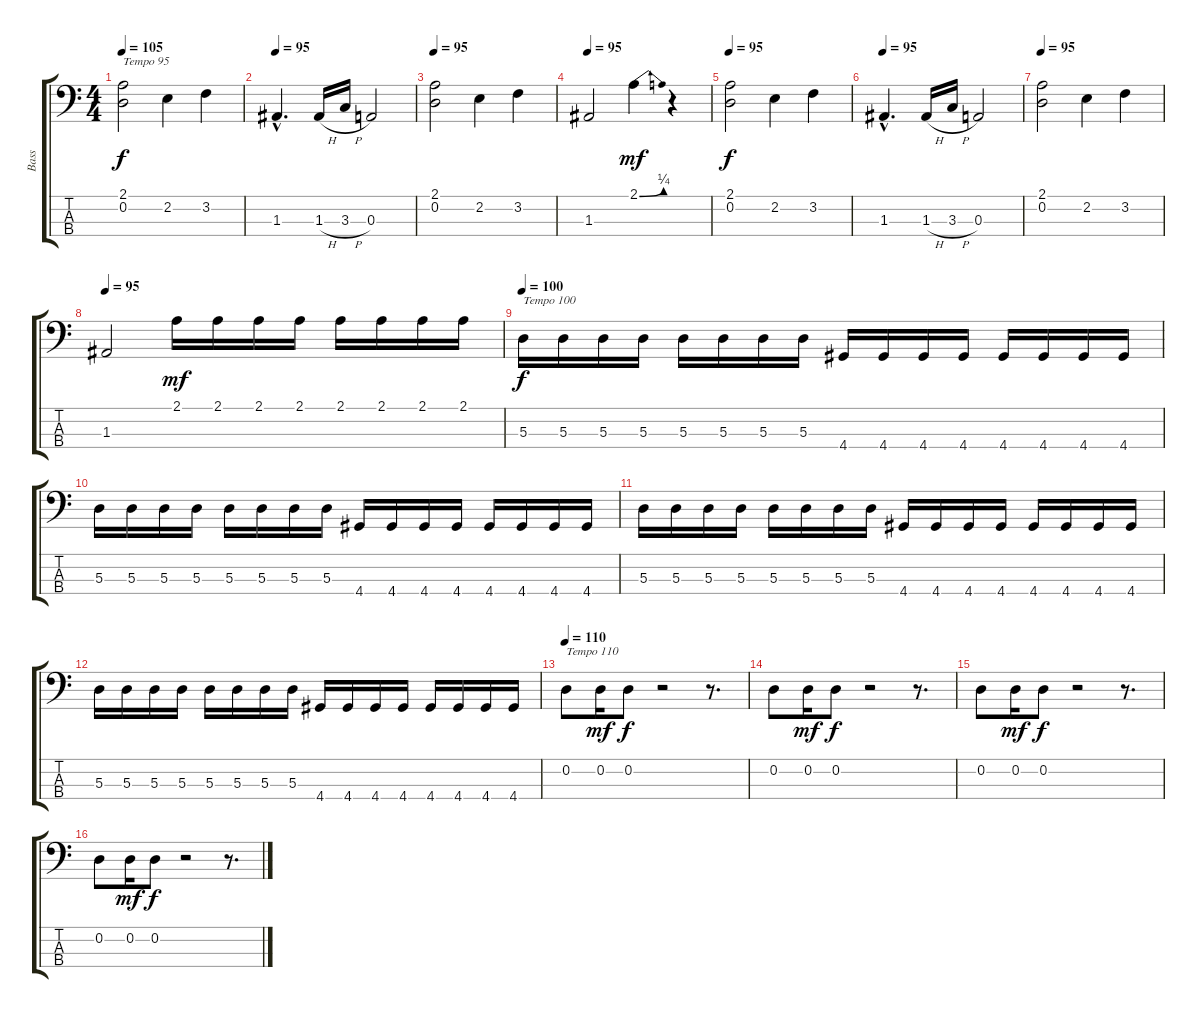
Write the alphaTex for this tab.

\track ("Bass" "Bass") {instrument electricbassfinger}
\staff {score tabs}
\tuning (G2 D2 A1 E1) {hide}
\ts (4 4)
\tempo 105
\tempo 95
\tempo 105
\clef f4
\ks c
(2.1 0.2).2{txt "Tempo 95" dy f instrument electricbassfinger} 2.2.4 3.2.4 |
\tempo 95
1.3{hac}.4{d} 1.3{h}.16 3.3{h}.16 0.3.2 |
\tempo 95
(2.1 0.2).2 2.2.4 3.2.4 |
\tempo 95
1.3.2 2.1{be (bend 0 0 60 1)}.4{dy mf} r.4 |
\tempo 95
(2.1 0.2).2{dy f} 2.2.4 3.2.4 |
\tempo 95
1.3{hac}.4{d} 1.3{h}.16 3.3{h}.16 0.3.2 |
\tempo 95
(2.1 0.2).2 2.2.4 3.2.4 |
\tempo 95
1.3.2 2.1.16{dy mf} 2.1.16 2.1.16 2.1.16 2.1.16 2.1.16 2.1.16 2.1.16 |
\tempo 100
5.3.16{txt "Tempo 100" dy f} 5.3.16 5.3.16 5.3.16 5.3.16 5.3.16 5.3.16 5.3.16 4.4.16 4.4.16 4.4.16 4.4.16 4.4.16 4.4.16 4.4.16 4.4.16 |
5.3.16 5.3.16 5.3.16 5.3.16 5.3.16 5.3.16 5.3.16 5.3.16 4.4.16 4.4.16 4.4.16 4.4.16 4.4.16 4.4.16 4.4.16 4.4.16 |
5.3.16 5.3.16 5.3.16 5.3.16 5.3.16 5.3.16 5.3.16 5.3.16 4.4.16 4.4.16 4.4.16 4.4.16 4.4.16 4.4.16 4.4.16 4.4.16 |
5.3.16 5.3.16 5.3.16 5.3.16 5.3.16 5.3.16 5.3.16 5.3.16 4.4.16 4.4.16 4.4.16 4.4.16 4.4.16 4.4.16 4.4.16 4.4.16 |
\tempo 110
0.2.8{txt "Tempo 110"} 0.2.16{dy mf} 0.2.8{dy f} r.2 r.8{d} |
0.2.8 0.2.16{dy mf} 0.2.8{dy f} r.2 r.8{d} |
0.2.8 0.2.16{dy mf} 0.2.8{dy f} r.2 r.8{d} |
0.2.8 0.2.16{dy mf} 0.2.8{dy f} r.2 r.8{d}
